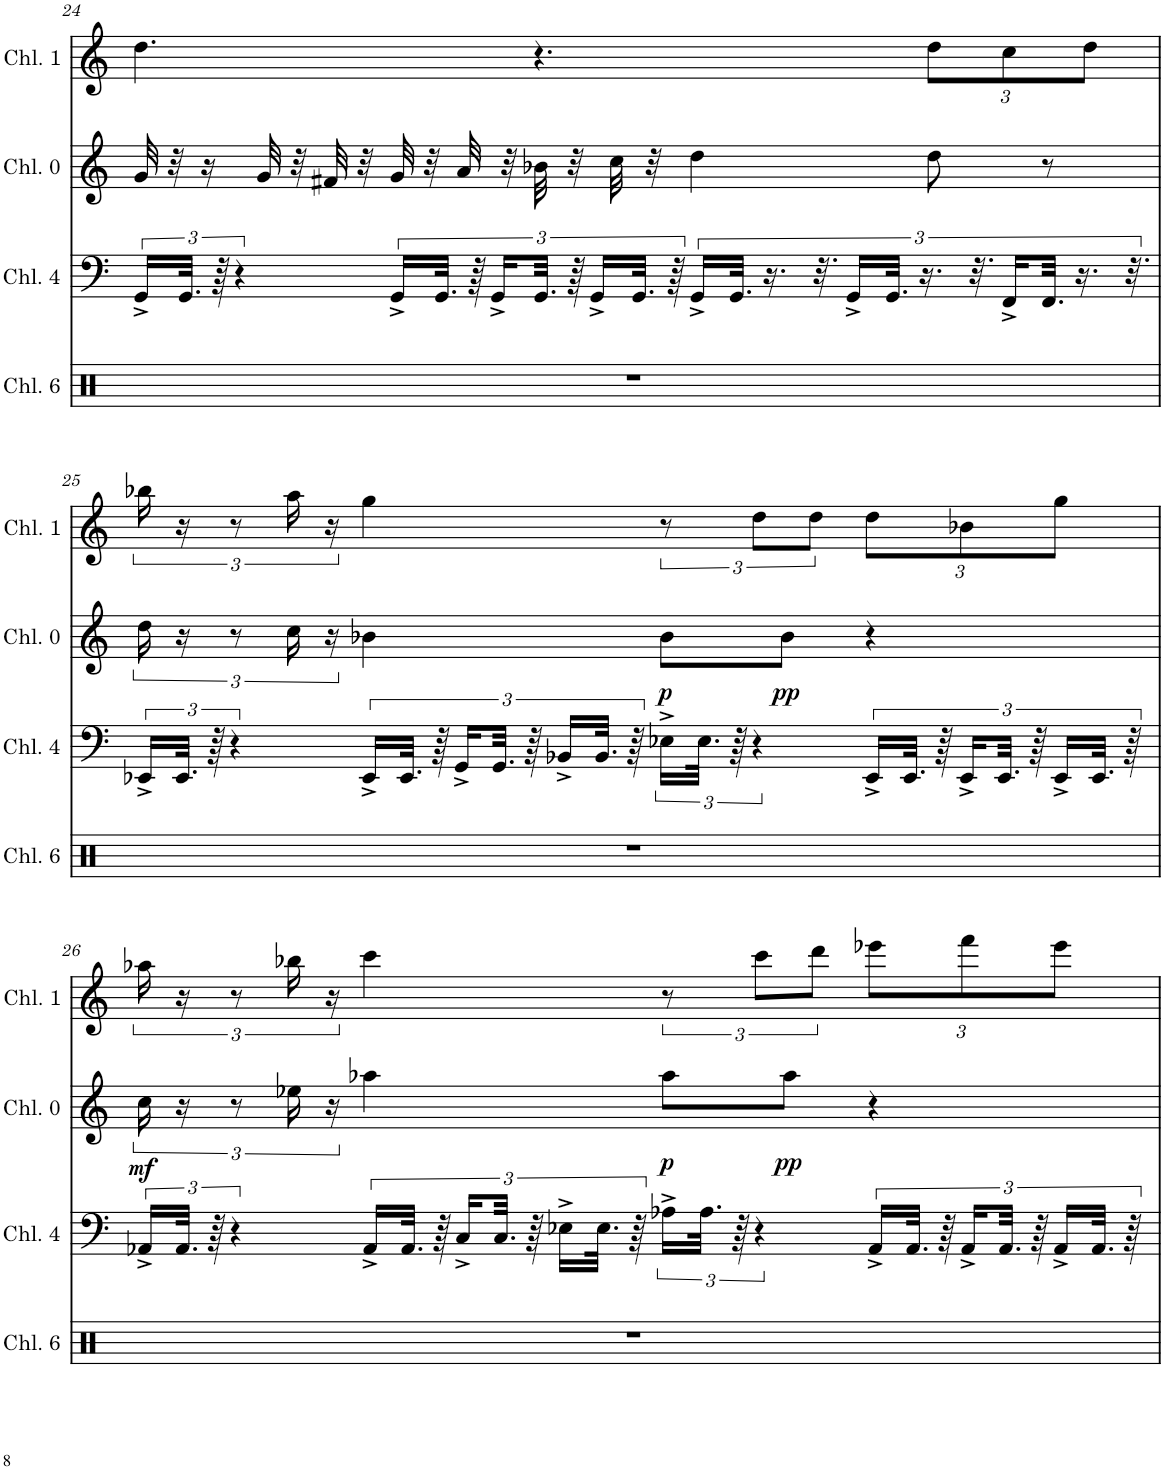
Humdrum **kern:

**kern	**kern	**kern	**dynam	**kern
*part4	*part3	*part2	*part2	*part1
*staff4	*staff3	*staff2	*staff2	*staff1
*I"Channel 6	*I"Channel 4	*I"Channel 0	*	*I"Channel 1
*I'Chl. 6	*I'Chl. 4	*I'Chl. 0	*	*I'Chl. 1
!!LO:PB:g=z
*clefX	*clefF4	*clefG2	*	*clefG2
*k[]	*k[]	*k[]	*	*k[]
*M4/4	*M4/4	*M4/4	*	*M4/4
*met(c)	*met(c)	*met(c)	*	*met(c)
=24	=24	=24	=24	=24
1r	24GG^/LL	32g/	.	4.dd\
.	.	32r	.	.
.	48.GG/JJk	.	.	.
.	.	16r	.	.
.	96r	.	.	.
.	6r	.	.	.
.	.	32g/	.	.
.	.	32r	.	.
.	.	32f#X/	.	.
.	.	32r	.	.
.	24GG^/LL	32g/	.	.
.	.	32r	.	.
.	48.GG/JJk	.	.	.
.	.	32a/	.	.
.	96r	.	.	.
.	24GG^/LL	.	.	.
.	.	32r	.	.
.	48.GG/JJk	32b-X\	.	4.r
.	96r	32r	.	.
.	24GG^/LL	.	.	.
.	.	32cc\	.	.
.	48.GG/JJk	.	.	.
.	.	32r	.	.
.	96r	.	.	.
.	24GG^/LL	4dd\	.	.
.	48.GG/JJk	.	.	.
.	24.r	.	.	.
.	48.r	.	.	.
.	24GG^/LL	.	.	.
.	48.GG/JJk	.	.	.
.	24.r	.	.	.
*	*	*	*	*Xbrackettup
.	.	8dd\	.	12dd\L
.	48.r	.	.	.
.	24FF^/LL	.	.	12cc\
.	48.FF/JJk	8r	.	.
.	24.r	.	.	.
.	.	.	.	12dd\J
.	48.r	.	.	.
!!LO:LB:g=z
=25	=25	=25	=25	=25
*	*	*	*	*brackettup
1r	24EE-X^/LL	24dd\	.	24bb-X\
.	48.EE-/JJk	24r	.	24r
.	96r	.	.	.
.	6r	12r	.	12r
.	.	24cc\	.	24aa\
.	.	24r	.	24r
.	24EE-^/LL	4b-X\	.	4gg\
.	48.EE-/JJk	.	.	.
.	96r	.	.	.
.	24GG^/LL	.	.	.
.	48.GG/JJk	.	.	.
.	96r	.	.	.
.	24BB-X^/LL	.	.	.
.	48.BB-/JJk	.	.	.
.	96r	.	.	.
!	!	!	!LO:DY:b	!
.	24E-X^\LL	8b-\L	p	12r
.	48.E-\JJk	.	.	.
.	96r	.	.	.
.	6r	.	.	12dd\L
!	!	!	!LO:DY:b	!
.	.	8b-\J	pp	.
.	.	.	.	12dd\J
*	*	*	*	*Xbrackettup
.	24EE-^/LL	4r	.	12dd\L
.	48.EE-/JJk	.	.	.
.	96r	.	.	.
.	24EE-^/LL	.	.	12b-X\
.	48.EE-/JJk	.	.	.
.	96r	.	.	.
.	24EE-^/LL	.	.	12gg\J
.	48.EE-/JJk	.	.	.
.	96r	.	.	.
!!LO:LB:g=z
=26	=26	=26	=26	=26
*	*	*	*	*brackettup
!	!	!	!LO:DY:b	!
1r	24AA-X^/LL	24cc\	mf	24aa-X\
.	48.AA-/JJk	24r	.	24r
.	96r	.	.	.
.	6r	12r	.	12r
.	.	24ee-X\	.	24bb-X\
.	.	24r	.	24r
.	24AA-^/LL	4aa-X\	.	4ccc\
.	48.AA-/JJk	.	.	.
.	96r	.	.	.
.	24C^/LL	.	.	.
.	48.C/JJk	.	.	.
.	96r	.	.	.
.	24E-X^\LL	.	.	.
.	48.E-\JJk	.	.	.
.	96r	.	.	.
!	!	!	!LO:DY:b	!
.	24A-X^\LL	8aa-\L	p	12r
.	48.A-\JJk	.	.	.
.	96r	.	.	.
.	6r	.	.	12ccc\L
!	!	!	!LO:DY:b	!
.	.	8aa-\J	pp	.
.	.	.	.	12ddd\J
*	*	*	*	*Xbrackettup
.	24AA-^/LL	4r	.	12eee-X\L
.	48.AA-/JJk	.	.	.
.	96r	.	.	.
.	24AA-^/LL	.	.	12fff\
.	48.AA-/JJk	.	.	.
.	96r	.	.	.
.	24AA-^/LL	.	.	12eee-\J
.	48.AA-/JJk	.	.	.
.	96r	.	.	.
=	=	=	=	=
*-	*-	*-	*-	*-
